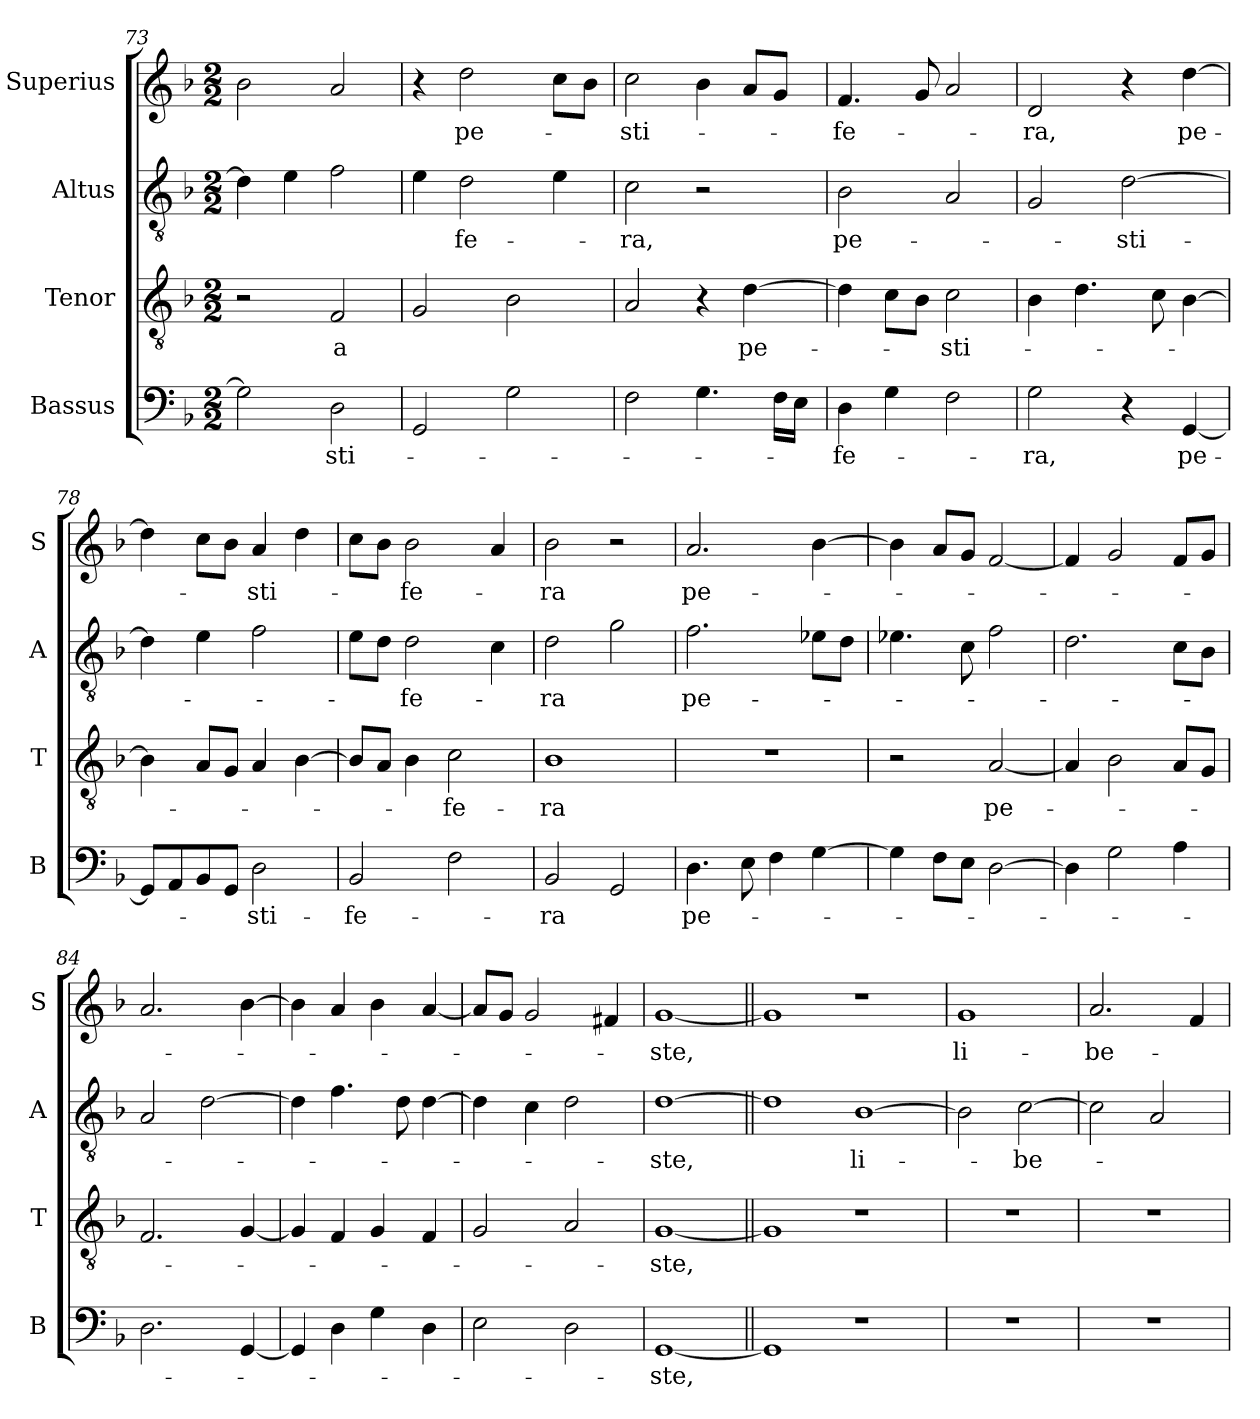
**kern	**text	**kern	**text	**kern	**text	**kern	**text
*part4	*part4	*part3	*part3	*part2	*part2	*part1	*part1
*staff4	*staff4	*staff3	*staff3	*staff2	*staff2	*staff1	*staff1
*I"Bassus	*	*I"Tenor	*	*I"Altus	*	*I"Superius	*
*I'B	*	*I'T	*	*I'A	*	*I'S	*
*clefF4	*	*clefGv2	*	*clefGv2	*	*clefG2	*
*k[b-]	*	*k[b-]	*	*k[b-]	*	*k[b-]	*
*M2/2	*	*M2/2	*	*M2/2	*	*M2/2	*
=73	=73	=73	=73	=73	=73	=73	=73
2G]	.	2r	.	4d]	.	2b-	.
.	.	.	.	4e	.	.	.
2D	-sti-	2F	a	2f	.	2a	.
=74	=74	=74	=74	=74	=74	=74	=74
2GG	.	2G	.	4e	.	4r	.
.	.	.	.	2d	-fe-	2dd	pe-
2G	.	2B-	.	.	.	.	.
.	.	.	.	4e	.	8ccL	.
.	.	.	.	.	.	8b-J	.
=75	=75	=75	=75	=75	=75	=75	=75
2F	.	2A	.	2c	-ra,	2cc	-sti-
4.G	.	4r	.	2r	.	4b-	.
.	.	[4d	pe-	.	.	8aL	.
16FLL	.	.	.	.	.	8gJ	.
16EJJ	.	.	.	.	.	.	.
=76	=76	=76	=76	=76	=76	=76	=76
!	!	!	!	!	!LO:LY:i	!	!
4D	-fe-	4d]	.	2B-	pe-	4.f	-fe-
4G	.	8cL	.	.	.	.	.
.	.	8B-J	.	.	.	8g	.
2F	.	2c	-sti-	2A	.	2a	.
=77	=77	=77	=77	=77	=77	=77	=77
2G	-ra,	4B-	.	2G	.	2d	-ra,
.	.	4.d	.	.	.	.	.
!	!	!	!	!	!LO:LY:i	!	!
4r	.	.	.	[2d	-sti-	4r	.
.	.	8c	.	.	.	.	.
!	!LO:LY:i	!	!	!	!	!	!LO:LY:i
[4GG	pe-	[4B-	.	.	.	[4dd	pe-
=78	=78	=78	=78	=78	=78	=78	=78
8GGL]	.	4B-]	.	4d]	.	4dd]	.
8AA	.	.	.	.	.	.	.
8BB-	.	8AL	.	4e	.	8ccL	.
8GGJ	.	8GJ	.	.	.	8b-J	.
!	!LO:LY:i	!	!	!	!	!	!LO:LY:i
2D	-sti-	4A	.	2f	.	4a	-sti-
.	.	[4B-	.	.	.	4dd	.
=79	=79	=79	=79	=79	=79	=79	=79
!	!LO:LY:i	!	!	!	!	!	!
2BB-	-fe-	8B-L]	.	8eL	.	8ccL	.
.	.	8AJ	.	8dJ	.	8b-J	.
!	!	!	!	!	!LO:LY:i	!	!LO:LY:i
.	.	4B-	.	2d	-fe-	2b-	-fe-
2F	.	2c	-fe-	.	.	.	.
.	.	.	.	4c	.	4a	.
=80	=80	=80	=80	=80	=80	=80	=80
!	!LO:LY:i	!	!	!	!LO:LY:i	!	!LO:LY:i
2BB-	-ra	1B-	-ra	2d	-ra	2b-	-ra
2GG	.	.	.	2g	.	2r	.
=81	=81	=81	=81	=81	=81	=81	=81
4.D	pe-	1r	.	2.f	pe-	2.a	pe-
8E	.	.	.	.	.	.	.
4F	.	.	.	.	.	.	.
[4G	.	.	.	8e-XL	.	[4b-	.
.	.	.	.	8dJ	.	.	.
=82	=82	=82	=82	=82	=82	=82	=82
4G]	.	2r	.	4.e-X	.	4b-]	.
8FL	.	.	.	.	.	8aL	.
8EJ	.	.	.	8c	.	8gJ	.
[2D	.	[2A	pe-	2f	.	[2f	.
=83	=83	=83	=83	=83	=83	=83	=83
4D]	.	4A]	.	2.d	.	4f]	.
2G	.	2B-	.	.	.	2g	.
4A	.	8AL	.	8cL	.	8fL	.
.	.	8GJ	.	8B-J	.	8gJ	.
=84	=84	=84	=84	=84	=84	=84	=84
2.D	.	2.F	.	2A	.	2.a	.
.	.	.	.	[2d	.	.	.
[4GG	.	[4G	.	.	.	[4b-	.
=85	=85	=85	=85	=85	=85	=85	=85
4GG]	.	4G]	.	4d]	.	4b-]	.
4D	.	4F	.	4.f	.	4a	.
4G	.	4G	.	.	.	4b-	.
.	.	.	.	8d	.	.	.
4D	.	4F	.	[4d	.	[4a	.
=86	=86	=86	=86	=86	=86	=86	=86
2E	.	2G	.	4d]	.	8aL]	.
.	.	.	.	.	.	8gJ	.
.	.	.	.	4c	.	2g	.
2D	.	2A	.	2d	.	.	.
.	.	.	.	.	.	4f#X	.
=87	=87	=87	=87	=87	=87	=87	=87
[1GG	-ste,	[1G	-ste,	[1d	-ste,	[1g	-ste,
=88||	=88||	=88||	=88||	=88||	=88||	=88||	=88||
1GG]	.	1G]	.	1d]	.	1g]	.
1r	.	1r	.	[1B-	li-	1r	.
=89	=89	=89	=89	=89	=89	=89	=89
1r	.	1r	.	2B-]	.	1g	li-
.	.	.	.	[2c	-be-	.	.
=90	=90	=90	=90	=90	=90	=90	=90
1r	.	1r	.	2c]	.	2.a	-be-
.	.	.	.	2A	.	.	.
.	.	.	.	.	.	4f	.
=	=	=	=	=	=	=	=
*-	*-	*-	*-	*-	*-	*-	*-
